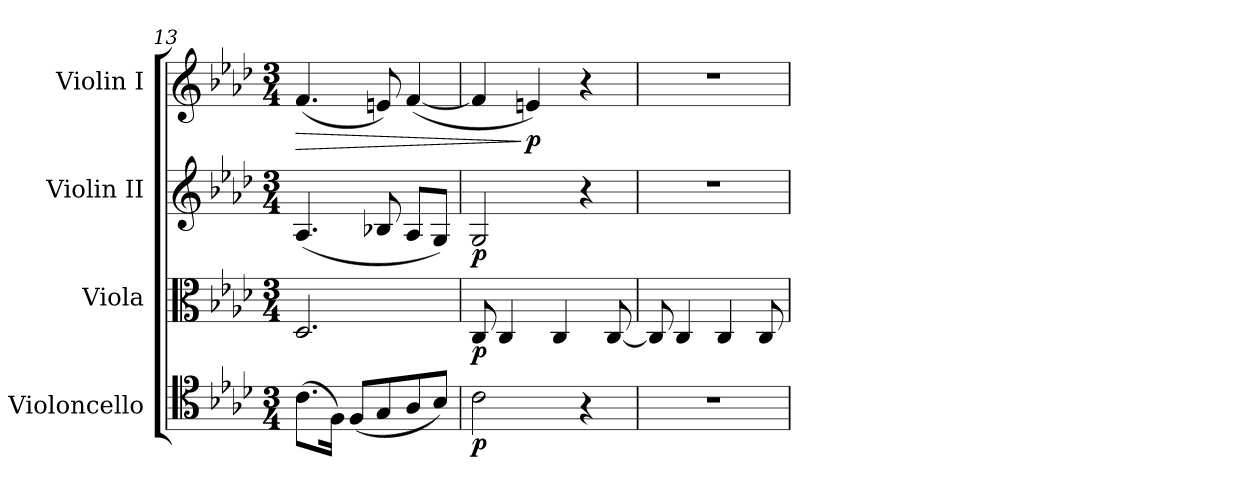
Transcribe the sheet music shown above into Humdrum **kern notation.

**kern	**dynam	**kern	**dynam	**kern	**dynam	**kern	**dynam
*part4	*part4	*part3	*part3	*part2	*part2	*part1	*part1
*staff4	*staff4	*staff3	*staff3	*staff2	*staff2	*staff1	*staff1
*I"Violoncello	*	*I"Viola	*	*I"Violin II	*	*I"Violin I	*
*I'Vc	*	*I'Vla	*	*I'Vln	*	*I'Vln	*
*clefC4	*	*clefC3	*	*clefG2	*	*clefG2	*
*k[b-e-a-d-]	*	*k[b-e-a-d-]	*	*k[b-e-a-d-]	*	*k[b-e-a-d-]	*
*M3/4	*	*M3/4	*	*M3/4	*	*M3/4	*
=13	=13	=13	=13	=13	=13	=13	=13
!	!	!	!	!	!	!	!LO:HP:b
(>8.c\L	.	2.D-/	.	(<4.A-/	.	(<4.f/	>
16F\Jk)	.	.	.	.	.	.	.
(<8F/L	.	.	.	.	.	.	.
8G/	.	.	.	8B-X/	.	8en/)	.
8A-/	.	.	.	8A-/L	.	(<[4f/	.
8B-/J)	.	.	.	8G/J)	.	.	.
=14	=14	=14	=14	=14	=14	=14	=14
!	!LO:DY:b	!	!LO:DY:b	!	!LO:DY:b	!	!
2c\	p	8C/	p	2G/	p	4f/]	.
.	.	4C/	.	.	.	.	.
!	!	!	!	!	!	!	!LO:DY:n=1:b
.	.	.	.	.	.	4en/)	] p
.	.	4C/	.	.	.	.	.
4r	.	.	.	4r	.	4r	.
.	.	[8C/	.	.	.	.	.
=15	=15	=15	=15	=15	=15	=15	=15
2.r	.	8C/]	.	2.r	.	2.r	.
.	.	4C/	.	.	.	.	.
.	.	4C/	.	.	.	.	.
.	.	8C/	.	.	.	.	.
=	=	=	=	=	=	=	=
*-	*-	*-	*-	*-	*-	*-	*-
